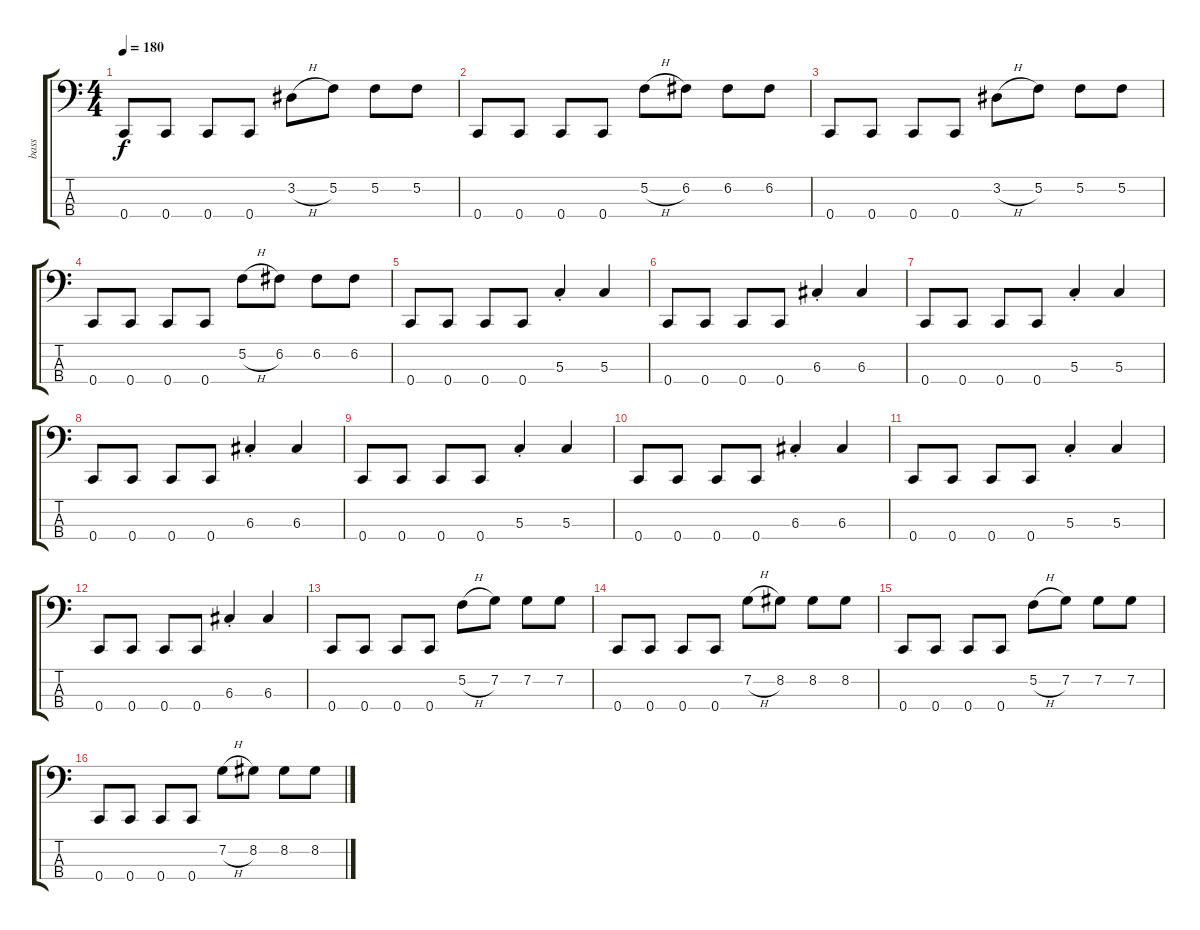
\track ("bass" "bass") {instrument electricbasspick}
\staff {score tabs}
\tuning (F2 C2 G1 C1) {hide}
\ts (4 4)
\tempo 180
\clef f4
\ks c
0.4.8{dy f} 0.4.8 0.4.8 0.4.8 3.2{h}.8 5.2.8 5.2.8 5.2.8 |
0.4.8 0.4.8 0.4.8 0.4.8 5.2{h}.8 6.2.8 6.2.8 6.2.8 |
0.4.8 0.4.8 0.4.8 0.4.8 3.2{h}.8 5.2.8 5.2.8 5.2.8 |
0.4.8 0.4.8 0.4.8 0.4.8 5.2{h}.8 6.2.8 6.2.8 6.2.8 |
0.4.8 0.4.8 0.4.8 0.4.8 5.3{st}.4 5.3.4 |
0.4.8 0.4.8 0.4.8 0.4.8 6.3{st}.4 6.3.4 |
0.4.8 0.4.8 0.4.8 0.4.8 5.3{st}.4 5.3.4 |
0.4.8 0.4.8 0.4.8 0.4.8 6.3{st}.4 6.3.4 |
0.4.8 0.4.8 0.4.8 0.4.8 5.3{st}.4 5.3.4 |
0.4.8 0.4.8 0.4.8 0.4.8 6.3{st}.4 6.3.4 |
0.4.8 0.4.8 0.4.8 0.4.8 5.3{st}.4 5.3.4 |
0.4.8 0.4.8 0.4.8 0.4.8 6.3{st}.4 6.3.4 |
0.4.8 0.4.8 0.4.8 0.4.8 5.2{h}.8 7.2.8 7.2.8 7.2.8 |
0.4.8 0.4.8 0.4.8 0.4.8 7.2{h}.8 8.2.8 8.2.8 8.2.8 |
0.4.8 0.4.8 0.4.8 0.4.8 5.2{h}.8 7.2.8 7.2.8 7.2.8 |
0.4.8 0.4.8 0.4.8 0.4.8 7.2{h}.8 8.2.8 8.2.8 8.2.8
